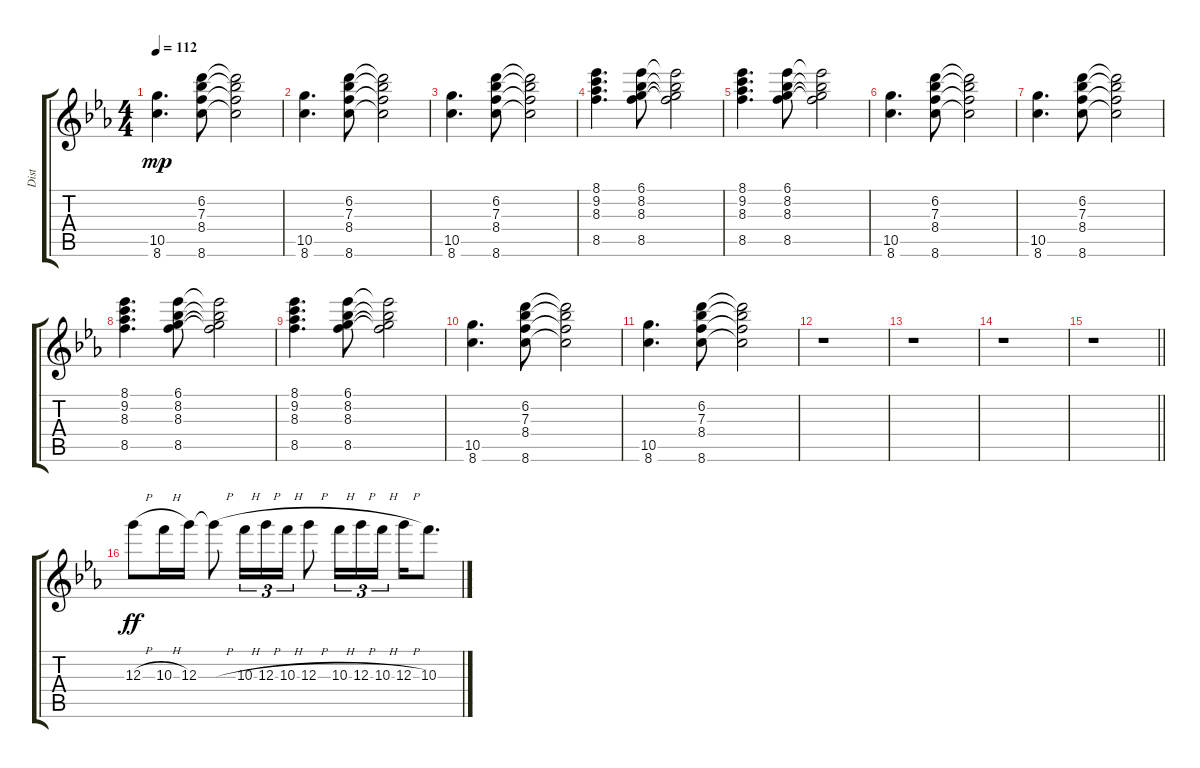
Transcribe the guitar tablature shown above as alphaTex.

\track ("Dist" "Dist") {instrument distortionguitar}
\staff {score tabs}
\tuning (E4 B3 G4 D4 A3 E3) {hide}
\ts (4 4)
\tempo 112
\clef g2
\ks eb
(10.5 8.6).4{d dy mp} (6.2 7.3 8.4 8.6).8 (6.2{t} 7.3{t} 8.4{t} 8.6{t}).2 |
(10.5 8.6).4{d} (6.2 7.3 8.4 8.6).8 (6.2{t} 7.3{t} 8.4{t} 8.6{t}).2 |
(10.5 8.6).4{d} (6.2 7.3 8.4 8.6).8 (6.2{t} 7.3{t} 8.4{t} 8.6{t}).2 |
(8.1 9.2 8.3 8.5).4{d} (6.1 8.2 8.3 8.5).8 (6.1{t} 8.2{t} 8.3{t} 8.5{t}).2 |
(8.1 9.2 8.3 8.5).4{d} (6.1 8.2 8.3 8.5).8 (6.1{t} 8.2{t} 8.3{t} 8.5{t}).2 |
(10.5 8.6).4{d} (6.2 7.3 8.4 8.6).8 (6.2{t} 7.3{t} 8.4{t} 8.6{t}).2 |
(10.5 8.6).4{d} (6.2 7.3 8.4 8.6).8 (6.2{t} 7.3{t} 8.4{t} 8.6{t}).2 |
(8.1 9.2 8.3 8.5).4{d} (6.1 8.2 8.3 8.5).8 (6.1{t} 8.2{t} 8.3{t} 8.5{t}).2 |
(8.1 9.2 8.3 8.5).4{d} (6.1 8.2 8.3 8.5).8 (6.1{t} 8.2{t} 8.3{t} 8.5{t}).2 |
(10.5 8.6).4{d} (6.2 7.3 8.4 8.6).8 (6.2{t} 7.3{t} 8.4{t} 8.6{t}).2 |
(10.5 8.6).4{d} (6.2 7.3 8.4 8.6).8 (6.2{t} 7.3{t} 8.4{t} 8.6{t}).2 |
r.1 |
r.1 |
r.1 |
\barLineRight lightlight
r.1 |
12.3{h}.8{dy ff} 10.3{h}.16 12.3.16 12.3{h t}.8 10.3{h}.16{tu (3 2)} 12.3{h}.16{tu (3 2)} 10.3{h}.16{tu (3 2)} 12.3{h}.8 10.3{h}.16{tu (3 2)} 12.3{h}.16{tu (3 2)} 10.3{h}.16{tu (3 2)} 12.3{h}.16 10.3.8{d}
